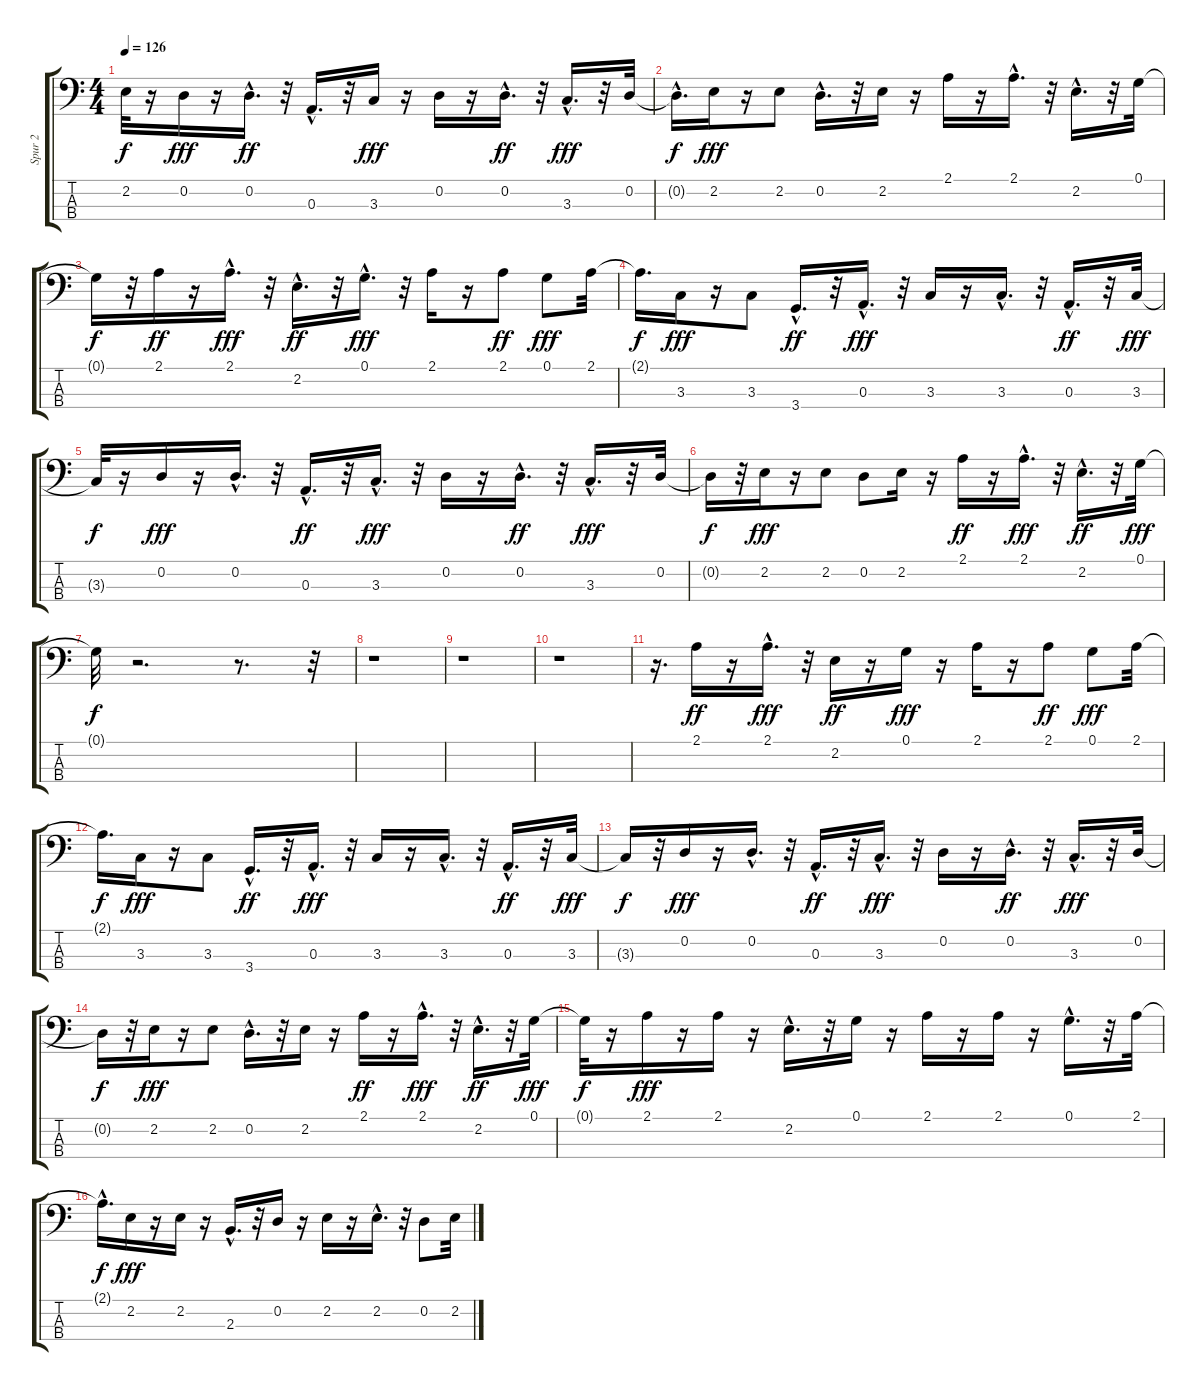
\track ("Spur 2" "Spur 2") {instrument electricbassfinger}
\staff {score tabs}
\tuning (G2 D2 A1 E1) {hide}
\ts (4 4)
\tempo 126
\clef f4
\ks c
2.2{t}.32{dy f} r.16 0.2.16{dy fff} r.16 0.2{hac}.16{d dy ff} r.32 0.3{hac}.16{d} r.32 3.3.16{dy fff} r.16 0.2.16 r.16 0.2{hac}.16{d dy ff} r.32 3.3{hac}.16{d dy fff} r.32 0.2.32 |
0.2{hac t}.16{d dy f} 2.2.16{dy fff} r.16 2.2.8 0.2{hac}.16{d} r.32 2.2.16 r.16 2.1.16 r.16 2.1{hac}.16{d} r.32 2.2{hac}.16{d} r.32 0.1.32 |
0.1{t}.16{dy f} r.32 2.1.16{dy ff} r.16 2.1{hac}.16{d dy fff} r.32 2.2{hac}.16{d dy ff} r.32 0.1{hac}.16{d dy fff} r.32 2.1.16 r.16 2.1.8{dy ff} 0.1.8{dy fff} 2.1.32 |
2.1{t}.16{d dy f} 3.3.16{dy fff} r.16 3.3.8 3.4{hac}.16{d dy ff} r.32 0.3{hac}.16{d dy fff} r.32 3.3.16 r.16 3.3{hac}.16{d} r.32 0.3{hac}.16{d dy ff} r.32 3.3.32{dy fff} |
3.3{t}.32{dy f} r.16 0.2.16{dy fff} r.16 0.2{hac}.16{d} r.32 0.3{hac}.16{d dy ff} r.32 3.3{hac}.16{d dy fff} r.32 0.2.16 r.16 0.2{hac}.16{d dy ff} r.32 3.3{hac}.16{d dy fff} r.32 0.2.32 |
0.2{t}.16{dy f} r.32 2.2.16{dy fff} r.16 2.2.8 0.2.8 2.2.16 r.16 2.1.16{dy ff} r.16 2.1{hac}.16{d dy fff} r.32 2.2{hac}.16{d dy ff} r.32 0.1.32{dy fff} |
0.1{t}.32{dy f} r.2{d} r.8{d} r.32 |
r.1 |
r.1 |
r.1 |
r.16{d} 2.1.16{dy ff} r.16 2.1{hac}.16{d dy fff} r.32 2.2.16{dy ff} r.16 0.1.16{dy fff} r.16 2.1.16 r.16 2.1.8{dy ff} 0.1.8{dy fff} 2.1.32 |
2.1{t}.16{d dy f} 3.3.16{dy fff} r.16 3.3.8 3.4{hac}.16{d dy ff} r.32 0.3{hac}.16{d dy fff} r.32 3.3.16 r.16 3.3{hac}.16{d} r.32 0.3{hac}.16{d dy ff} r.32 3.3.32{dy fff} |
3.3{t}.16{dy f} r.32 0.2.16{dy fff} r.16 0.2{hac}.16{d} r.32 0.3{hac}.16{d dy ff} r.32 3.3{hac}.16{d dy fff} r.32 0.2.16 r.16 0.2{hac}.16{d dy ff} r.32 3.3{hac}.16{d dy fff} r.32 0.2.32 |
0.2{t}.16{dy f} r.32 2.2.16{dy fff} r.16 2.2.8 0.2{hac}.16{d} r.32 2.2.16 r.16 2.1.16{dy ff} r.16 2.1{hac}.16{d dy fff} r.32 2.2{hac}.16{d dy ff} r.32 0.1.32{dy fff} |
0.1{t}.32{dy f} r.16 2.1.16{dy fff} r.16 2.1.16 r.16 2.2{hac}.16{d} r.32 0.1.16 r.16 2.1.16 r.16 2.1.16 r.16 0.1{hac}.16{d} r.32 2.1.32 |
2.1{hac t}.16{d dy f} 2.2.16{dy fff} r.16 2.2.16 r.16 2.3{hac}.16{d} r.32 0.2.16 r.16 2.2.16 r.16 2.2{hac}.16{d} r.32 0.2.8 2.2.32
